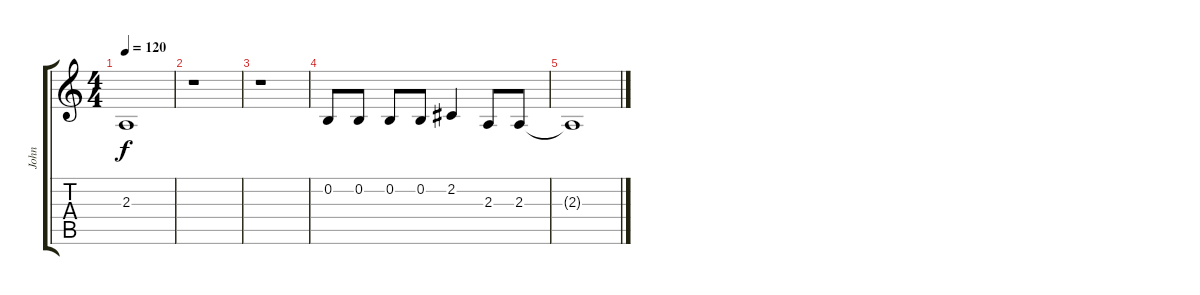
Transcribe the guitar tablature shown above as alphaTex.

\track ("John" "John") {instrument tenorsax}
\staff {score tabs}
\tuning (E4 B3 G3 D3 A2 E2) {hide}
\ts (4 4)
\tempo 120
\clef g2
\ks c
2.3{t}.1{dy f} |
r.1 |
r.1 |
0.2.8{volume 5} 0.2.8 0.2.8 0.2.8 2.2.4{volume 5} 2.3.8 2.3.8 |
2.3{t}.1
